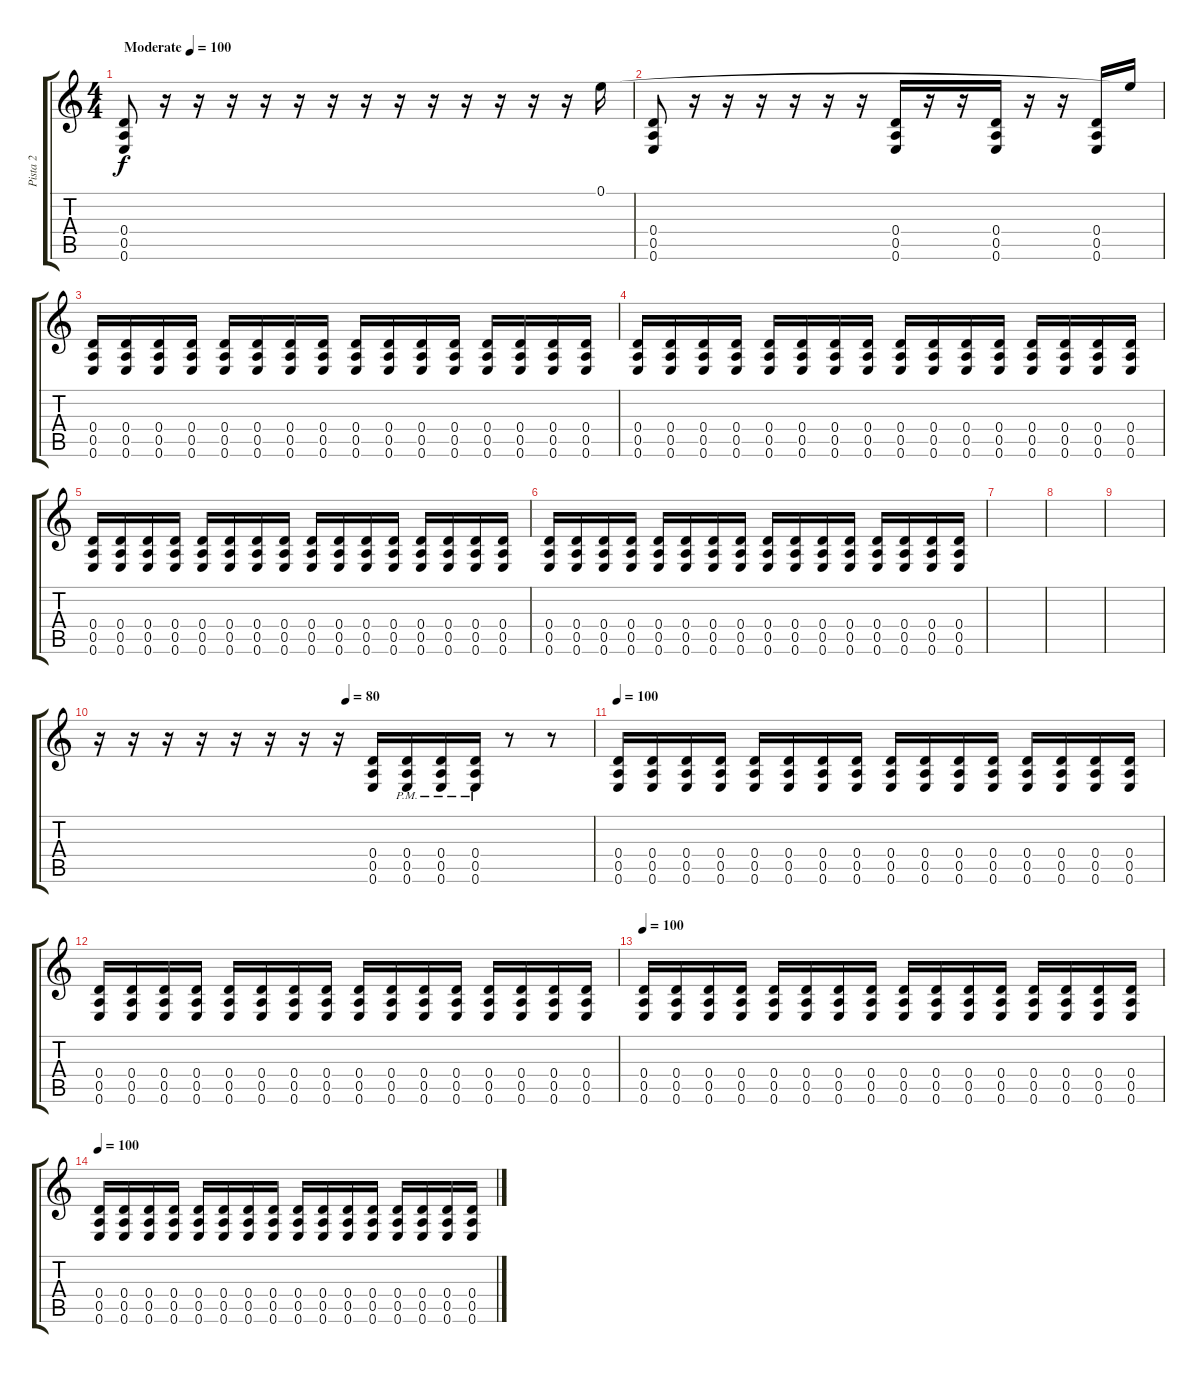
\track ("Pista 2" "Pista 2") {instrument distortionguitar}
\staff {score tabs}
\tuning (E4 B3 G3 D3 A2 E2) {hide}
\ts (4 4)
\tempo (100 "Moderate")
\clef g2
\ks c
(0.4 0.5 0.6).8{dy f instrument distortionguitar} r.16 r.16 r.16 r.16 r.16 r.16 r.16 r.16 r.16 r.16 r.16 r.16 r.16 0.1.16 |
(0.4 0.5 0.6).8{instrument distortionguitar} r.16 r.16 r.16 r.16 r.16 r.16 (0.4 0.5 0.6).16 r.16 r.16 (0.4 0.5 0.6).16 r.16 r.16 (0.4 0.5 0.6).16 0.1{t}.16 |
(0.4 0.5 0.6).16 (0.4 0.5 0.6).16 (0.4 0.5 0.6).16 (0.4 0.5 0.6).16 (0.4 0.5 0.6).16 (0.4 0.5 0.6).16 (0.4 0.5 0.6).16 (0.4 0.5 0.6).16 (0.4 0.5 0.6).16 (0.4 0.5 0.6).16 (0.4 0.5 0.6).16 (0.4 0.5 0.6).16 (0.4 0.5 0.6).16 (0.4 0.5 0.6).16 (0.4 0.5 0.6).16 (0.4 0.5 0.6).16 |
(0.4 0.5 0.6).16 (0.4 0.5 0.6).16 (0.4 0.5 0.6).16 (0.4 0.5 0.6).16 (0.4 0.5 0.6).16 (0.4 0.5 0.6).16 (0.4 0.5 0.6).16 (0.4 0.5 0.6).16 (0.4 0.5 0.6).16 (0.4 0.5 0.6).16 (0.4 0.5 0.6).16 (0.4 0.5 0.6).16 (0.4 0.5 0.6).16 (0.4 0.5 0.6).16 (0.4 0.5 0.6).16 (0.4 0.5 0.6).16 |
(0.4 0.5 0.6).16 (0.4 0.5 0.6).16 (0.4 0.5 0.6).16 (0.4 0.5 0.6).16 (0.4 0.5 0.6).16 (0.4 0.5 0.6).16 (0.4 0.5 0.6).16 (0.4 0.5 0.6).16 (0.4 0.5 0.6).16 (0.4 0.5 0.6).16 (0.4 0.5 0.6).16 (0.4 0.5 0.6).16 (0.4 0.5 0.6).16 (0.4 0.5 0.6).16 (0.4 0.5 0.6).16 (0.4 0.5 0.6).16 |
(0.4 0.5 0.6).16 (0.4 0.5 0.6).16 (0.4 0.5 0.6).16 (0.4 0.5 0.6).16 (0.4 0.5 0.6).16 (0.4 0.5 0.6).16 (0.4 0.5 0.6).16 (0.4 0.5 0.6).16 (0.4 0.5 0.6).16 (0.4 0.5 0.6).16 (0.4 0.5 0.6).16 (0.4 0.5 0.6).16 (0.4 0.5 0.6).16 (0.4 0.5 0.6).16 (0.4 0.5 0.6).16 (0.4 0.5 0.6).16 |
|
|
|
\tempo (80 0.5)
r.16 r.16 r.16 r.16 r.16 r.16 r.16 r.16 (0.4 0.5 0.6).16 (0.4{pm} 0.5{pm} 0.6{pm}).16 (0.4{pm} 0.5{pm} 0.6{pm}).16 (0.4{pm} 0.5{pm} 0.6{pm}).16 r.8 r.8 |
\tempo 100
(0.4 0.5 0.6).16 (0.4 0.5 0.6).16 (0.4 0.5 0.6).16 (0.4 0.5 0.6).16 (0.4 0.5 0.6).16 (0.4 0.5 0.6).16 (0.4 0.5 0.6).16 (0.4 0.5 0.6).16 (0.4 0.5 0.6).16 (0.4 0.5 0.6).16 (0.4 0.5 0.6).16 (0.4 0.5 0.6).16 (0.4 0.5 0.6).16 (0.4 0.5 0.6).16 (0.4 0.5 0.6).16 (0.4 0.5 0.6).16 |
(0.4 0.5 0.6).16 (0.4 0.5 0.6).16 (0.4 0.5 0.6).16 (0.4 0.5 0.6).16 (0.4 0.5 0.6).16 (0.4 0.5 0.6).16 (0.4 0.5 0.6).16 (0.4 0.5 0.6).16 (0.4 0.5 0.6).16 (0.4 0.5 0.6).16 (0.4 0.5 0.6).16 (0.4 0.5 0.6).16 (0.4 0.5 0.6).16 (0.4 0.5 0.6).16 (0.4 0.5 0.6).16 (0.4 0.5 0.6).16 |
\tempo 100
(0.4 0.5 0.6).16 (0.4 0.5 0.6).16 (0.4 0.5 0.6).16 (0.4 0.5 0.6).16 (0.4 0.5 0.6).16 (0.4 0.5 0.6).16 (0.4 0.5 0.6).16 (0.4 0.5 0.6).16 (0.4 0.5 0.6).16 (0.4 0.5 0.6).16 (0.4 0.5 0.6).16 (0.4 0.5 0.6).16 (0.4 0.5 0.6).16 (0.4 0.5 0.6).16 (0.4 0.5 0.6).16 (0.4 0.5 0.6).16 |
\tempo 100
(0.4 0.5 0.6).16 (0.4 0.5 0.6).16 (0.4 0.5 0.6).16 (0.4 0.5 0.6).16 (0.4 0.5 0.6).16 (0.4 0.5 0.6).16 (0.4 0.5 0.6).16 (0.4 0.5 0.6).16 (0.4 0.5 0.6).16 (0.4 0.5 0.6).16 (0.4 0.5 0.6).16 (0.4 0.5 0.6).16 (0.4 0.5 0.6).16 (0.4 0.5 0.6).16 (0.4 0.5 0.6).16 (0.4 0.5 0.6).16
